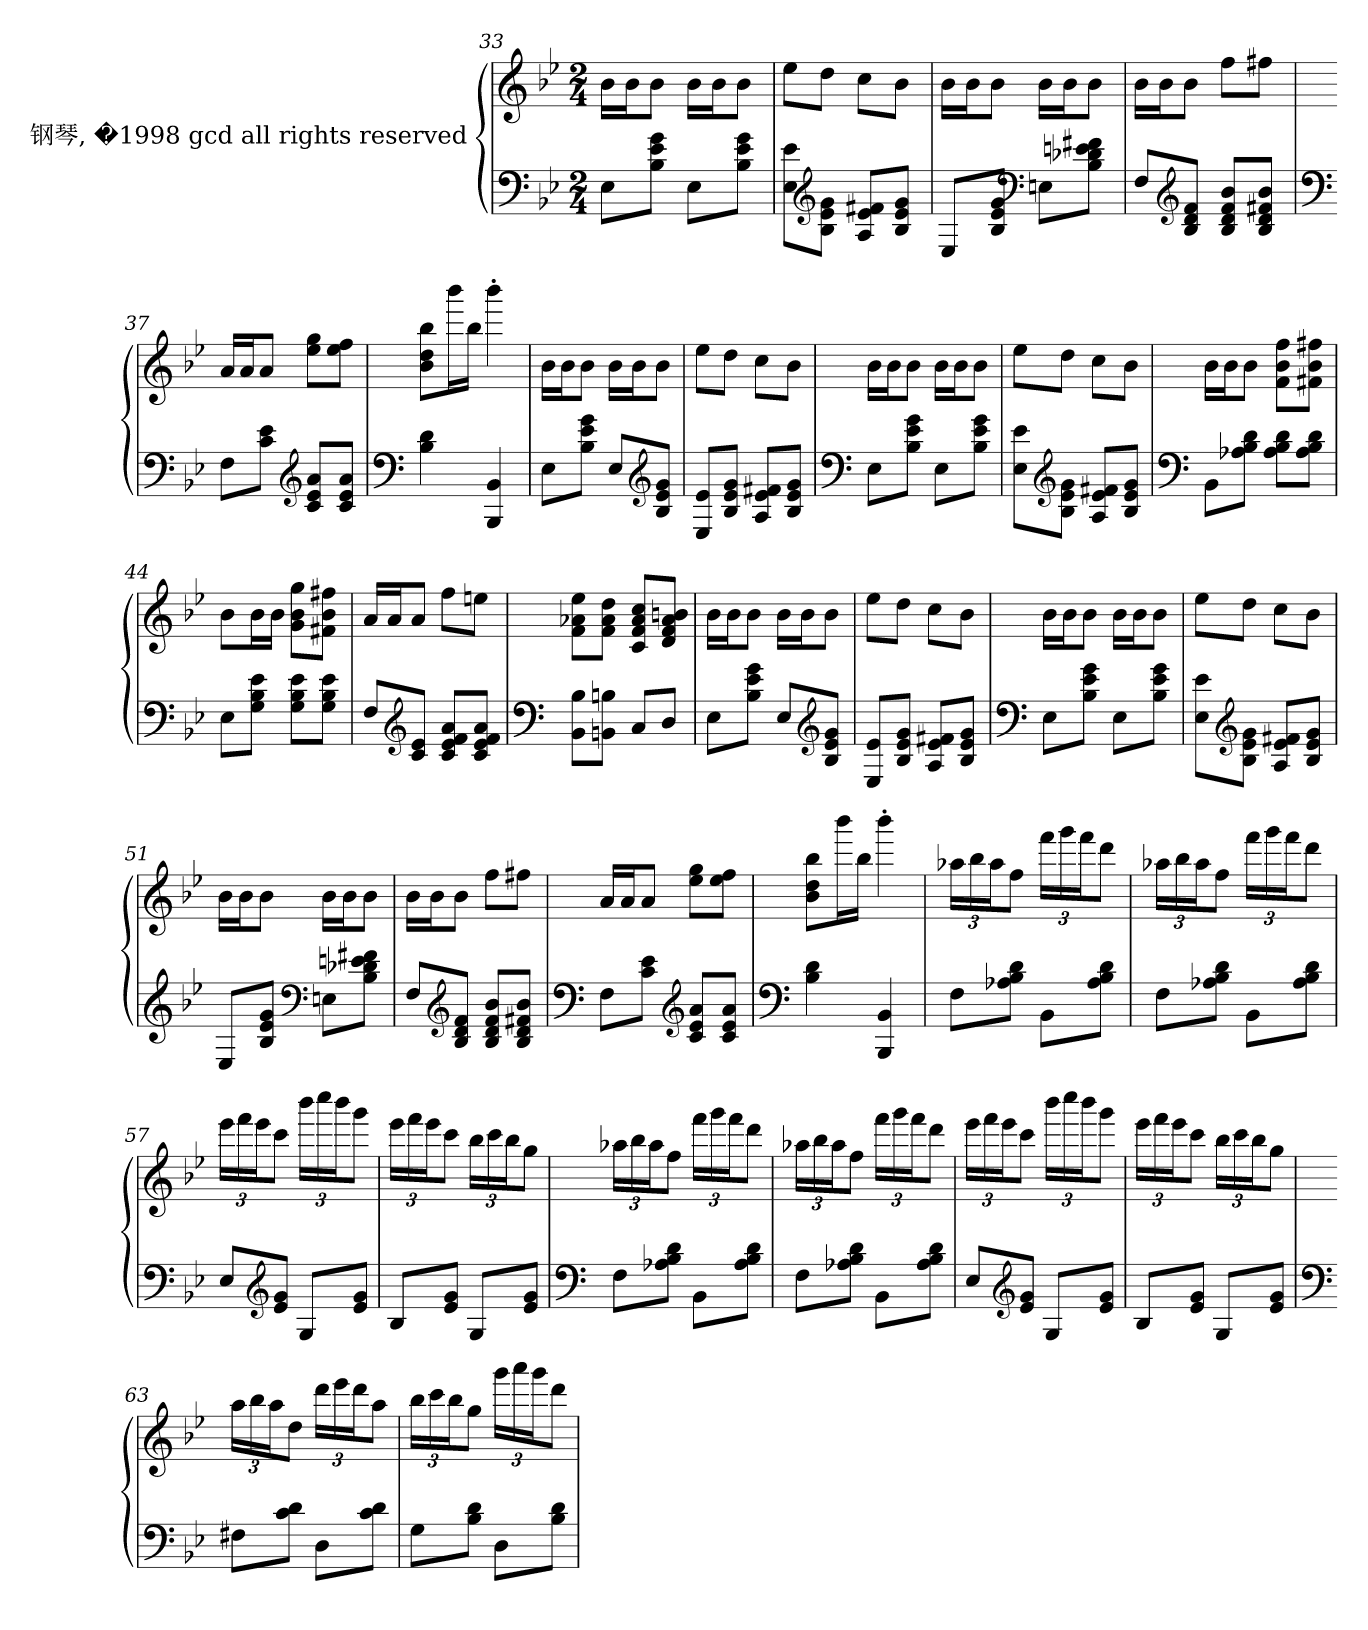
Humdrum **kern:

**kern	**kern
*part1	*part1
*staff2	*staff1
*I"钢琴, �1998 gcd all rights reserved	*
*clefF4	*clefG2
*k[b-e-]	*k[b-e-]
*M2/4	*M2/4
=33	=33
8E-\L	16b-\LL
.	16b-\J
8B-\ 8e-\ 8g\J	8b-\J
8E-\L	16b-\LL
.	16b-\J
8B-\ 8e-\ 8g\J	8b-\J
=34	=34
8E-\ 8e-\L	8ee-\L
*clefG2	*
8B-\ 8e-\ 8g\J	8dd\J
8A/ 8e-/ 8f#X/L	8cc\L
8B-/ 8e-/ 8g/J	8b-\J
!!LO:PB:g=z
=35	=35
8E-/L	16b-\LL
.	16b-\J
8B-/ 8e-/ 8g/J	8b-\J
*clefF4	*
8En\L	16b-\LL
.	16b-\J
8B-\ 8d-X\ 8en\ 8f#X\J	8b-\J
=36	=36
8F/L	16b-\LL
.	16b-\J
*clefG2	*
8B-/ 8d/ 8f/J	8b-\J
8B-/ 8d/ 8f/ 8b-/L	8ff\L
8B-/ 8d/ 8f#X/ 8b-/J	8ff#X\J
=37	=37
*clefF4	*
8F\L	16a/LL
.	16a/J
8c\ 8e-\J	8a/J
*clefG2	*
8c/ 8e-/ 8a/L	8ee-\ 8gg\L
8c/ 8e-/ 8a/J	8ee-\ 8ff\J
=38	=38
*clefF4	*
4B-\ 4d\	8b-\ 8dd\ 8bb-\L
.	16bbb-\L
.	16bb-\JJ
4BBB-/ 4BB-/	4bbb-'\
=39	=39
*	*MM120
8E-\L	16b-\LL
.	16b-\J
8B-\ 8e-\ 8g\J	8b-\J
8E-/L	16b-\LL
.	16b-\J
*clefG2	*
8B-/ 8e-/ 8g/J	8b-\J
!!LO:LB:g=z
=40	=40
8E-/ 8e-/L	8ee-\L
8B-/ 8e-/ 8g/J	8dd\J
8A/ 8e-/ 8f#X/L	8cc\L
8B-/ 8e-/ 8g/J	8b-\J
=41	=41
*clefF4	*
8E-\L	16b-\LL
.	16b-\J
8B-\ 8e-\ 8g\J	8b-\J
8E-\L	16b-\LL
.	16b-\J
8B-\ 8e-\ 8g\J	8b-\J
=42	=42
8E-\ 8e-\L	8ee-\L
*clefG2	*
8B-\ 8e-\ 8g\J	8dd\J
8A/ 8e-/ 8f#X/L	8cc\L
8B-/ 8e-/ 8g/J	8b-\J
=43	=43
*clefF4	*
8BB-\L	16b-\LL
.	16b-\J
8A-X\ 8B-\ 8d\J	8b-\J
8A-\ 8B-\ 8d\L	8f\ 8b-\ 8ff\L
8A-\ 8B-\ 8d\J	8f#X\ 8b-\ 8ff#X\J
=44	=44
8E-\L	8b-\L
8G\ 8B-\ 8e-\J	16b-\L
.	16b-\JJ
8G\ 8B-\ 8e-\L	8g\ 8b-\ 8gg\L
8G\ 8B-\ 8e-\J	8f#X\ 8b-\ 8ff#X\J
!!LO:LB:g=z
=45	=45
8F/L	16a/LL
.	16a/J
*clefG2	*
8c/ 8e-/J	8a/J
8c/ 8e-/ 8f/ 8a/L	8ff\L
8c/ 8e-/ 8f/ 8a/J	8een\J
=46	=46
*clefF4	*
8BB-\ 8B-\L	8f\ 8a-X\ 8ee-\L
8BBn\ 8Bn\J	8f\ 8a-\ 8dd\J
8C/L	8c/ 8f/ 8a-/ 8cc/L
8D/J	8d/ 8f/ 8a-/ 8bn/J
=47	=47
*	*MM120
8E-\L	16b-\LL
.	16b-\J
8B-\ 8e-\ 8g\J	8b-\J
8E-/L	16b-\LL
.	16b-\J
*clefG2	*
8B-/ 8e-/ 8g/J	8b-\J
=48	=48
8E-/ 8e-/L	8ee-\L
8B-/ 8e-/ 8g/J	8dd\J
8A/ 8e-/ 8f#X/L	8cc\L
8B-/ 8e-/ 8g/J	8b-\J
=49	=49
*clefF4	*
8E-\L	16b-\LL
.	16b-\J
8B-\ 8e-\ 8g\J	8b-\J
8E-\L	16b-\LL
.	16b-\J
8B-\ 8e-\ 8g\J	8b-\J
!!LO:LB:g=z
=50	=50
8E-\ 8e-\L	8ee-\L
*clefG2	*
8B-\ 8e-\ 8g\J	8dd\J
8A/ 8e-/ 8f#X/L	8cc\L
8B-/ 8e-/ 8g/J	8b-\J
=51	=51
8E-/L	16b-\LL
.	16b-\J
8B-/ 8e-/ 8g/J	8b-\J
*clefF4	*
8En\L	16b-\LL
.	16b-\J
8B-\ 8d-X\ 8en\ 8f#X\J	8b-\J
=52	=52
8F/L	16b-\LL
.	16b-\J
*clefG2	*
8B-/ 8d/ 8f/J	8b-\J
8B-/ 8d/ 8f/ 8b-/L	8ff\L
8B-/ 8d/ 8f#X/ 8b-/J	8ff#X\J
=53	=53
*clefF4	*
8F\L	16a/LL
.	16a/J
8c\ 8e-\J	8a/J
*clefG2	*
8c/ 8e-/ 8a/L	8ee-\ 8gg\L
8c/ 8e-/ 8a/J	8ee-\ 8ff\J
=54	=54
*clefF4	*
4B-\ 4d\	8b-\ 8dd\ 8bb-\L
.	16bbb-\L
.	16bb-\JJ
4BBB-/ 4BB-/	4bbb-'\
!!LO:LB:g=z
=55	=55
*	*Xbrackettup
*	*MM120
8F\L	24aa-X\LL
.	24bb-\
.	24aa-\J
8A-X\ 8B-\ 8d\J	8ff\J
8BB-\L	24fff\LL
.	24ggg\
.	24fff\J
8A-\ 8B-\ 8d\J	8ddd\J
=56	=56
8F\L	24aa-X\LL
.	24bb-\
.	24aa-\J
8A-X\ 8B-\ 8d\J	8ff\J
8BB-\L	24fff\LL
.	24ggg\
.	24fff\J
8A-\ 8B-\ 8d\J	8ddd\J
=57	=57
8E-/L	24eee-\LL
.	24fff\
.	24eee-\J
*clefG2	*
8e-/ 8g/J	8ccc\J
8G/L	24bbb-\LL
.	24cccc\
.	24bbb-\J
8e-/ 8g/J	8ggg\J
!!LO:LB:g=z
=58	=58
8B-/L	24eee-\LL
.	24fff\
.	24eee-\J
8e-/ 8g/J	8ccc\J
8G/L	24bb-\LL
.	24ccc\
.	24bb-\J
8e-/ 8g/J	8gg\J
=59	=59
*clefF4	*
8F\L	24aa-X\LL
.	24bb-\
.	24aa-\J
8A-X\ 8B-\ 8d\J	8ff\J
8BB-\L	24fff\LL
.	24ggg\
.	24fff\J
8A-\ 8B-\ 8d\J	8ddd\J
=60	=60
8F\L	24aa-X\LL
.	24bb-\
.	24aa-\J
8A-X\ 8B-\ 8d\J	8ff\J
8BB-\L	24fff\LL
.	24ggg\
.	24fff\J
8A-\ 8B-\ 8d\J	8ddd\J
!!LO:PB:g=z
=61	=61
8E-/L	24eee-\LL
.	24fff\
.	24eee-\J
*clefG2	*
8e-/ 8g/J	8ccc\J
8G/L	24bbb-\LL
.	24cccc\
.	24bbb-\J
8e-/ 8g/J	8ggg\J
=62	=62
8B-/L	24eee-\LL
.	24fff\
.	24eee-\J
8e-/ 8g/J	8ccc\J
8G/L	24bb-\LL
.	24ccc\
.	24bb-\J
8e-/ 8g/J	8gg\J
=63	=63
*clefF4	*
8F#X\L	24aa\LL
.	24bb-\
.	24aa\J
8c\ 8d\J	8dd\J
8D\L	24ddd\LL
.	24eee-\
.	24ddd\J
8c\ 8d\J	8aa\J
!!LO:LB:g=z
=64	=64
8G\L	24bb-\LL
.	24ccc\
.	24bb-\J
8B-\ 8d\J	8gg\J
8D\L	24ggg\LL
.	24aaa\
.	24ggg\J
8B-\ 8d\J	8ddd\J
=	=
*-	*-
